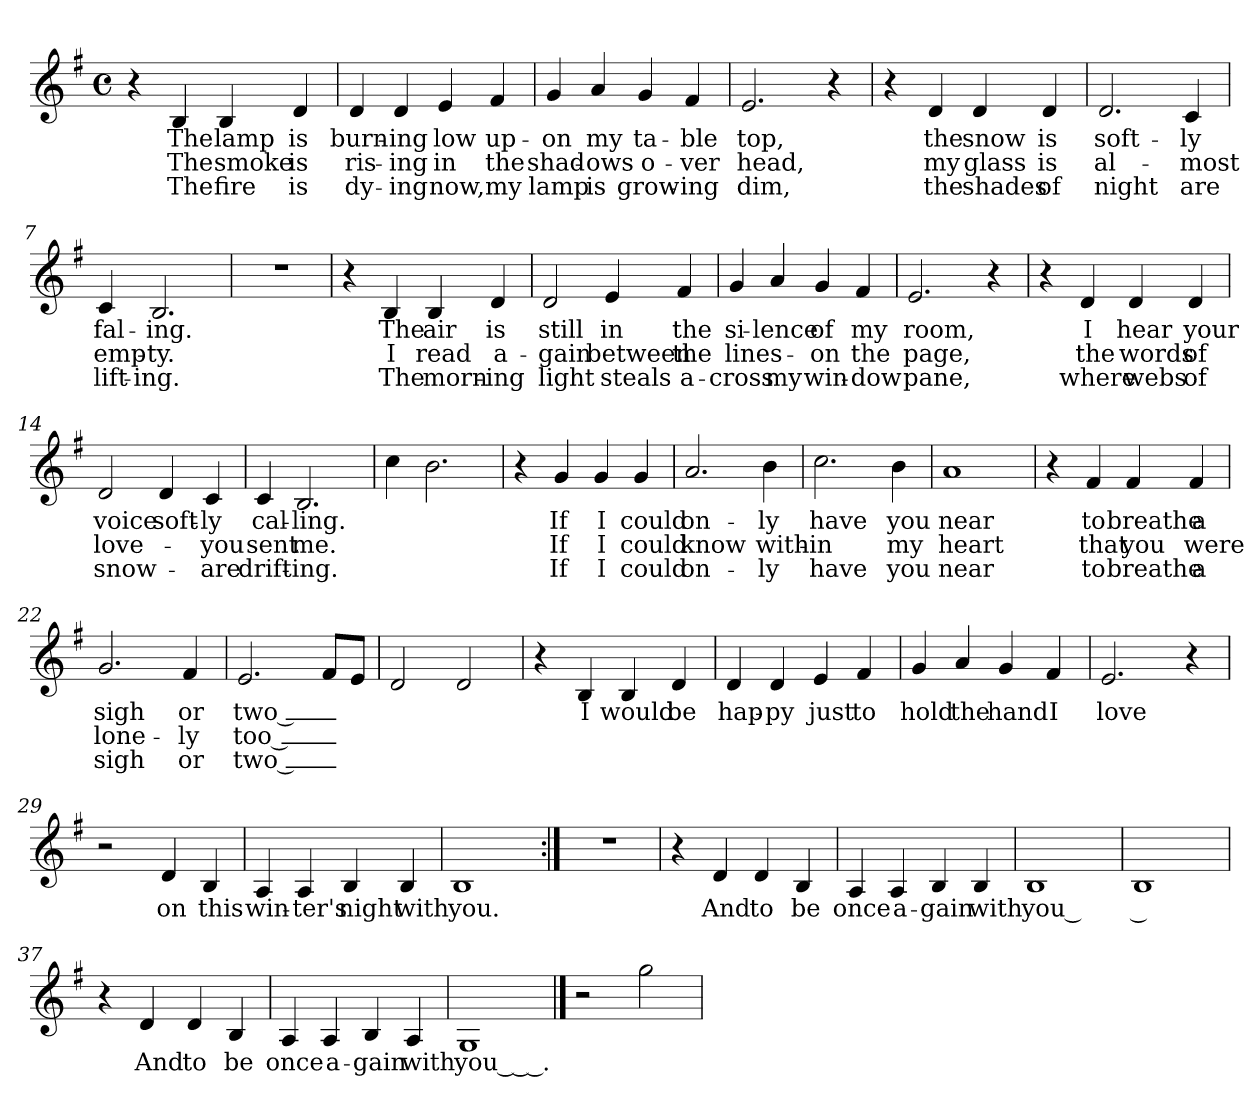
**kern	**text	**text	**text
*part1	*part1	*part1	*part1
*staff1	*staff1	*staff1	*staff1
*clefG2	*	*	*
*k[f#]	*	*	*
*G:	*	*	*
*M4/4	*	*	*
*met(c)	*	*	*
=1	=1	=1	=1
4r	.	.	.
4B/	The	The	The
4B/	lamp	smoke	fire
4d/	is	is	is
=2	=2	=2	=2
4d/	burn-	ris-	dy-
4d/	-ing	-ing	-ing
4e/	low	in	now,
4f#/	up-	the	my
=3	=3	=3	=3
4g/	-on	shad-	lamp
4a/	my	-ows	is
4g/	ta-	o-	grow-
4f#/	-ble	-ver	-ing
=4	=4	=4	=4
2.e/	top,	head,	dim,
4r	.	.	.
=5	=5	=5	=5
4r	.	.	.
4d/	the	my	the
4d/	snow	glass	shades
4d/	is	is	of
!!LO:LB:g=z
=6	=6	=6	=6
2.d/	soft-	al-	night
4c/	-ly	-most	are
=7	=7	=7	=7
4c/	fal-	emp-	lift-
2.B/	-ing.	-ty.	-ing.
=8	=8	=8	=8
1r	.	.	.
=9	=9	=9	=9
4r	.	.	.
4B/	The	I	The
4B/	air	read	morn-
4d/	is	a-	-ing
=10	=10	=10	=10
2d/	still	-gain	light
4e/	in	between	steals
4f#/	the	the	a-
=11	=11	=11	=11
4g/	si-	lines-	-cross
4a/	-lence	.	my
4g/	of	-on	win-
4f#/	my	the	-dow
=12	=12	=12	=12
2.e/	room,	page,	pane,
4r	.	.	.
!!LO:LB:g=z
=13	=13	=13	=13
4r	.	.	.
4d/	I	the	where
4d/	hear	words	webs
4d/	your	of	of
=14	=14	=14	=14
2d/	voice	love-	snow-
4d/	soft-	.	.
4c/	-ly	-you	-are
=15	=15	=15	=15
4c/	cal-	sent	drift-
2.B/	-ling.	me.	-ing.
=16	=16	=16	=16
4cc\	.	.	.
2.b\	.	.	.
=17	=17	=17	=17
4r	.	.	.
4g/	If	If	If
4g/	I	I	I
4g/	could	could	could
=18	=18	=18	=18
2.a/	on-	know	on-
4b\	-ly	with-	-ly
=19	=19	=19	=19
2.cc\	have	-in	have
4b\	you	my	you
!!LO:LB:g=z
=20	=20	=20	=20
1a	near	heart	near
=21	=21	=21	=21
4r	.	.	.
4f#/	to	that	to
4f#/	breathe	you	breathe
4f#/	a	were	a
=22	=22	=22	=22
2.g/	sigh	lone-	sigh
4f#/	or	-ly	or
=23	=23	=23	=23
2.e/	two__	too__	two__
8f#/L	_	_	_
8e/J	_	_	_
=24	=24	=24	=24
2d/	_	_	_
2d/	_	_	_
=25	=25	=25	=25
4r	.	.	.
4B/	I	.	.
4B/	would	.	.
4d/	be	.	.
=26	=26	=26	=26
4d/	hap-	.	.
4d/	-py	.	.
4e/	just	.	.
4f#/	to	.	.
!!LO:LB:g=z
=27	=27	=27	=27
4g/	hold	.	.
4a/	the	.	.
4g/	hand	.	.
4f#/	I	.	.
=28	=28	=28	=28
2.e/	love	.	.
4r	.	.	.
=29	=29	=29	=29
2r	.	.	.
4d/	on	.	.
4B/	this	.	.
=30	=30	=30	=30
4A/	win-	.	.
4A/	-ter's	.	.
4B/	night	.	.
4B/	with	.	.
=31	=31	=31	=31
1B	you.	.	.
=32:|!	=32:|!	=32:|!	=32:|!
1r	.	.	.
!!LO:LB:g=z
=33	=33	=33	=33
4r	.	.	.
4d/	And	.	.
4d/	to	.	.
4B/	be	.	.
=34	=34	=34	=34
4A/	once	.	.
4A/	a-	.	.
4B/	-gain	.	.
4B/	with	.	.
=35	=35	=35	=35
1B	you__	.	.
=36	=36	=36	=36
1B	__	.	.
!!LO:LB:g=z
=37	=37	=37	=37
4r	.	.	.
4d/	And	.	.
4d/	to	.	.
4B/	be	.	.
=38	=38	=38	=38
4A/	once	.	.
4A/	a-	.	.
4B/	-gain	.	.
4A/	with	.	.
=39	=39	=39	=39
1G	you___.	.	.
==40	==40	==40	==40
2r	.	.	.
2gg\	.	.	.
=	=	=	=
*-	*-	*-	*-
